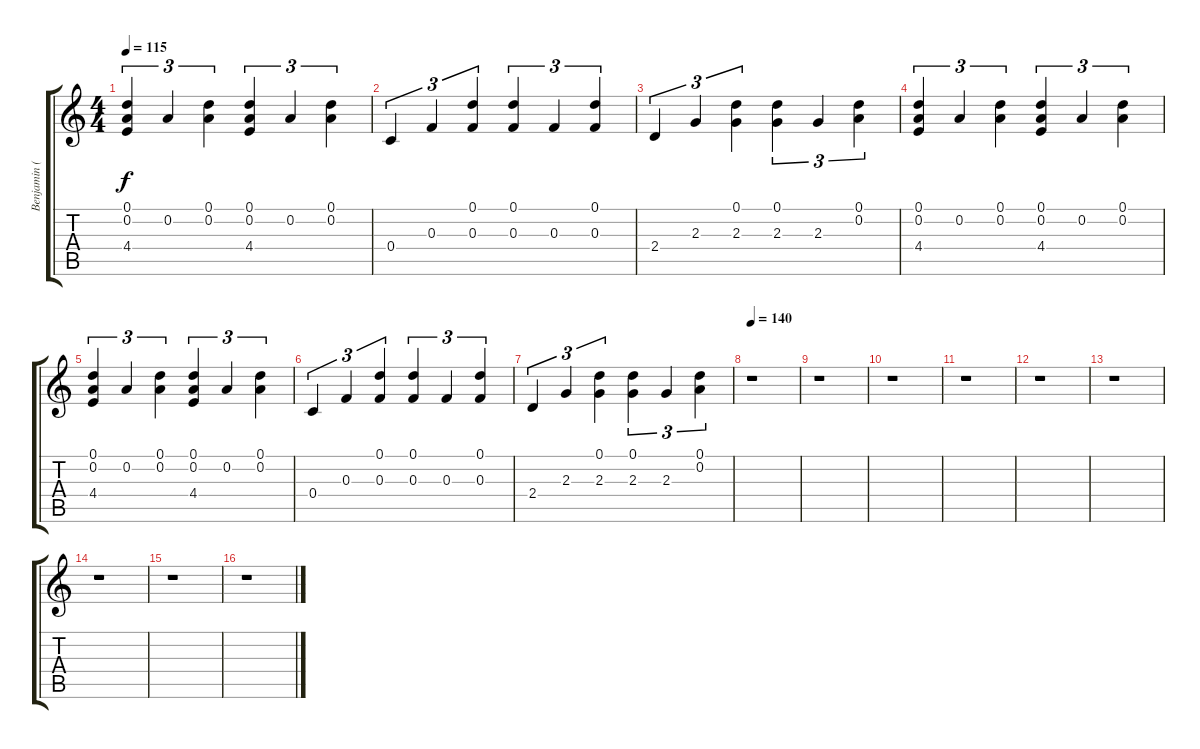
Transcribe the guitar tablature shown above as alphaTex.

\track ("Benjamin (KeybHigh)" "Benjamin (") {instrument musicbox}
\staff {score tabs}
\tuning (D5 A4 F4 C4 G3 D3) {hide}
\ts (4 4)
\tempo 115
\clef g2
\ks c
(0.1 0.2 4.4).4{tu (3 2) dy f} 0.2.4{tu (3 2)} (0.1 0.2).4{tu (3 2)} (0.1 0.2 4.4).4{tu (3 2)} 0.2.4{tu (3 2)} (0.1 0.2).4{tu (3 2)} |
0.4.4{tu (3 2)} 0.3.4{tu (3 2)} (0.1 0.3).4{tu (3 2)} (0.1 0.3).4{tu (3 2)} 0.3.4{tu (3 2)} (0.1 0.3).4{tu (3 2)} |
2.4.4{tu (3 2)} 2.3.4{tu (3 2)} (0.1 2.3).4{tu (3 2)} (0.1 2.3).4{tu (3 2)} 2.3.4{tu (3 2)} (0.1 0.2).4{tu (3 2)} |
(0.1 0.2 4.4).4{tu (3 2)} 0.2.4{tu (3 2)} (0.1 0.2).4{tu (3 2)} (0.1 0.2 4.4).4{tu (3 2)} 0.2.4{tu (3 2)} (0.1 0.2).4{tu (3 2)} |
(0.1 0.2 4.4).4{tu (3 2)} 0.2.4{tu (3 2)} (0.1 0.2).4{tu (3 2)} (0.1 0.2 4.4).4{tu (3 2)} 0.2.4{tu (3 2)} (0.1 0.2).4{tu (3 2)} |
0.4.4{tu (3 2)} 0.3.4{tu (3 2)} (0.1 0.3).4{tu (3 2)} (0.1 0.3).4{tu (3 2)} 0.3.4{tu (3 2)} (0.1 0.3).4{tu (3 2)} |
2.4.4{tu (3 2)} 2.3.4{tu (3 2)} (0.1 2.3).4{tu (3 2)} (0.1 2.3).4{tu (3 2)} 2.3.4{tu (3 2)} (0.1 0.2).4{tu (3 2)} |
\tempo 140
r.1 |
r.1 |
r.1 |
r.1 |
r.1 |
r.1 |
r.1 |
r.1 |
r.1
